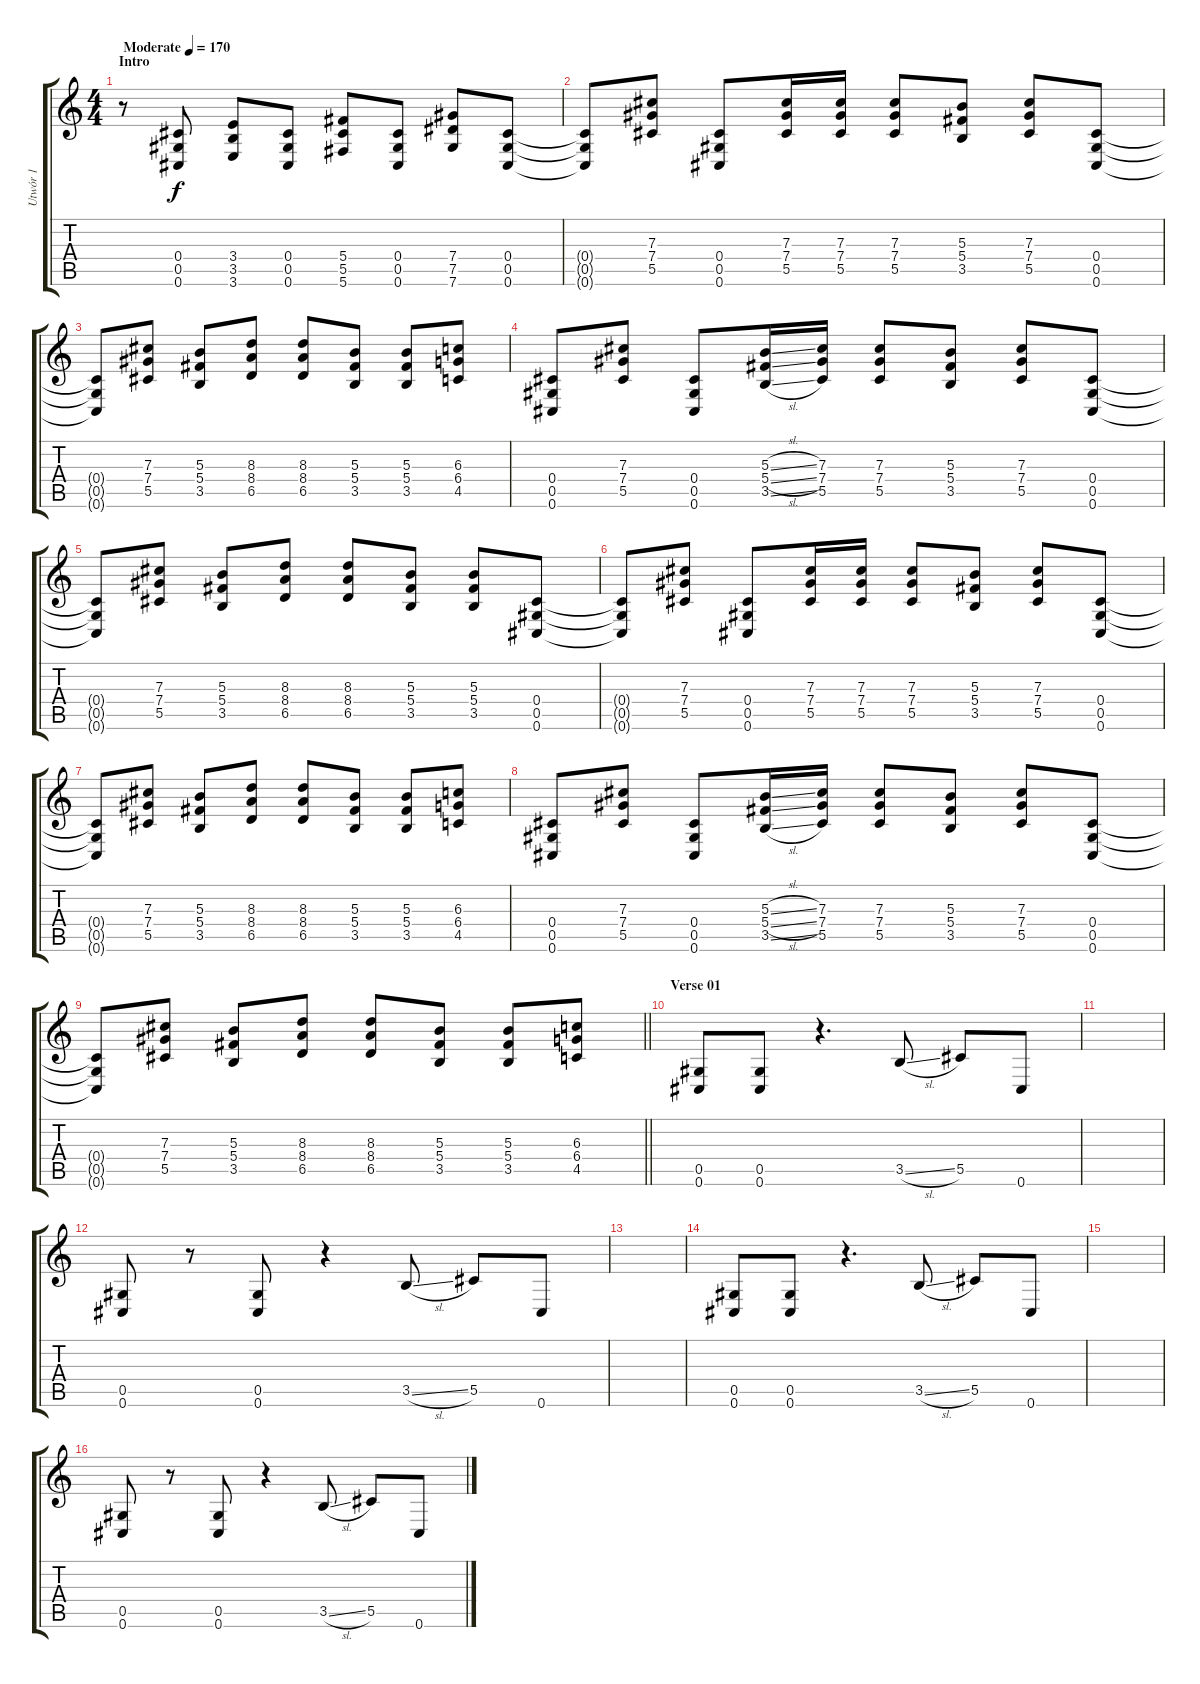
\track ("Utwór 1" "Utwór 1") {instrument overdrivenguitar}
\staff {score tabs}
\tuning (Eb4 Bb3 Gb3 Db3 Ab2 Db2) {hide}
\ts (4 4)
\section ("" "Intro")
\tempo (170 "Moderate")
\clef g2
\ks c
r.8{dy f instrument overdrivenguitar} (0.4 0.5 0.6).8 (3.4 3.5 3.6).8 (0.4 0.5 0.6).8 (5.4 5.5 5.6).8 (0.4 0.5 0.6).8 (7.4 7.5 7.6).8 (0.4 0.5 0.6).8 |
(0.4{t} 0.5{t} 0.6{t}).8 (7.3 7.4 5.5).8 (0.4 0.5 0.6).8 (7.3 7.4 5.5).16 (7.3 7.4 5.5).16 (7.3 7.4 5.5).8 (5.3 5.4 3.5).8 (7.3 7.4 5.5).8 (0.4 0.5 0.6).8 |
(0.4{t} 0.5{t} 0.6{t}).8 (7.3 7.4 5.5).8 (5.3 5.4 3.5).8 (8.3 8.4 6.5).8 (8.3 8.4 6.5).8 (5.3 5.4 3.5).8 (5.3 5.4 3.5).8 (6.3 6.4 4.5).8 |
(0.4 0.5 0.6).8 (7.3 7.4 5.5).8 (0.4 0.5 0.6).8 (5.3{sl} 5.4{sl} 3.5{sl}).16 (7.3 7.4 5.5).16 (7.3 7.4 5.5).8 (5.3 5.4 3.5).8 (7.3 7.4 5.5).8 (0.4 0.5 0.6).8 |
(0.4{t} 0.5{t} 0.6{t}).8 (7.3 7.4 5.5).8 (5.3 5.4 3.5).8 (8.3 8.4 6.5).8 (8.3 8.4 6.5).8 (5.3 5.4 3.5).8 (5.3 5.4 3.5).8 (0.4 0.5 0.6).8 |
(0.4{t} 0.5{t} 0.6{t}).8 (7.3 7.4 5.5).8 (0.4 0.5 0.6).8 (7.3 7.4 5.5).16 (7.3 7.4 5.5).16 (7.3 7.4 5.5).8 (5.3 5.4 3.5).8 (7.3 7.4 5.5).8 (0.4 0.5 0.6).8 |
(0.4{t} 0.5{t} 0.6{t}).8 (7.3 7.4 5.5).8 (5.3 5.4 3.5).8 (8.3 8.4 6.5).8 (8.3 8.4 6.5).8 (5.3 5.4 3.5).8 (5.3 5.4 3.5).8 (6.3 6.4 4.5).8 |
(0.4 0.5 0.6).8 (7.3 7.4 5.5).8 (0.4 0.5 0.6).8 (5.3{sl} 5.4{sl} 3.5{sl}).16 (7.3 7.4 5.5).16 (7.3 7.4 5.5).8 (5.3 5.4 3.5).8 (7.3 7.4 5.5).8 (0.4 0.5 0.6).8 |
\barLineRight lightlight
(0.4{t} 0.5{t} 0.6{t}).8 (7.3 7.4 5.5).8 (5.3 5.4 3.5).8 (8.3 8.4 6.5).8 (8.3 8.4 6.5).8 (5.3 5.4 3.5).8 (5.3 5.4 3.5).8 (6.3 6.4 4.5).8 |
\section ("" "Verse 01")
(0.5 0.6).8 (0.5 0.6).8 r.4{d} 3.5{sl}.8 5.5.8 0.6.8 |
|
(0.5 0.6).8 r.8 (0.5 0.6).8 r.4 3.5{sl}.8 5.5.8 0.6.8 |
|
(0.5 0.6).8 (0.5 0.6).8 r.4{d} 3.5{sl}.8 5.5.8 0.6.8 |
|
(0.5 0.6).8 r.8 (0.5 0.6).8 r.4 3.5{sl}.8 5.5.8 0.6.8
